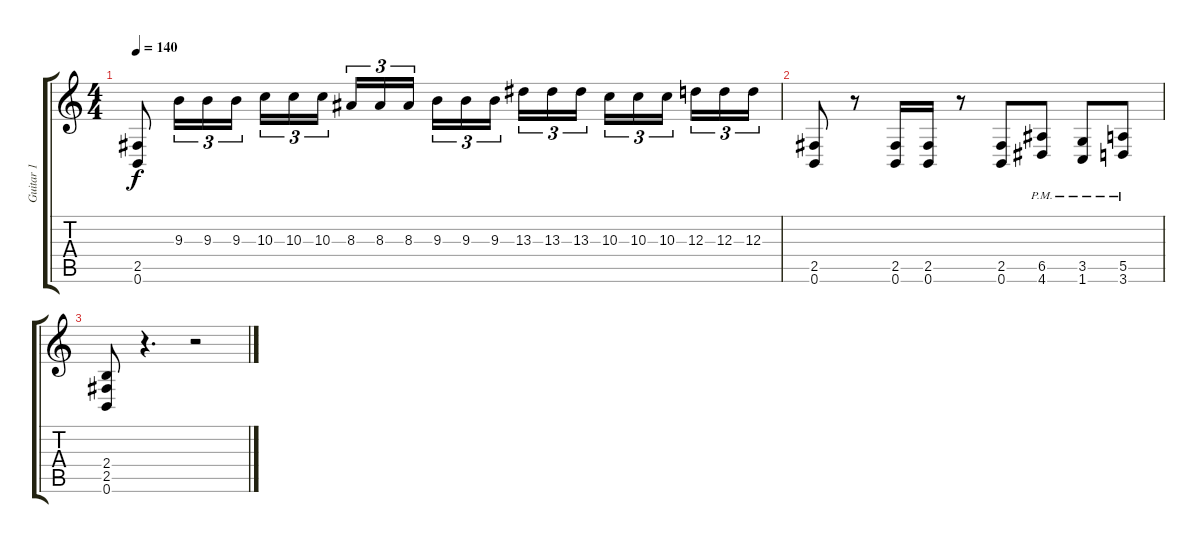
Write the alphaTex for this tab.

\track ("Guitar 1" "Guitar 1") {instrument distortionguitar}
\staff {score tabs}
\tuning (B3 Gb3 D3 A2 E2 B1) {hide}
\ts (4 4)
\tempo 140
\clef g2
\ks c
(2.5 0.6).8{dy f} 9.3.16{tu (3 2)} 9.3.16{tu (3 2)} 9.3.16{tu (3 2)} 10.3.16{tu (3 2)} 10.3.16{tu (3 2)} 10.3.16{tu (3 2) beam splitsecondary} 8.3.16{tu (3 2)} 8.3.16{tu (3 2)} 8.3.16{tu (3 2)} 9.3.16{tu (3 2)} 9.3.16{tu (3 2)} 9.3.16{tu (3 2) beam splitsecondary} 13.3.16{tu (3 2)} 13.3.16{tu (3 2)} 13.3.16{tu (3 2)} 10.3.16{tu (3 2)} 10.3.16{tu (3 2)} 10.3.16{tu (3 2) beam splitsecondary} 12.3.16{tu (3 2)} 12.3.16{tu (3 2)} 12.3.16{tu (3 2)} |
(2.5 0.6).8 r.8 (2.5 0.6).16 (2.5 0.6).16 r.8 (2.5 0.6).8 (6.5{pm} 4.6{pm}).8 (3.5{pm} 1.6{pm}).8 (5.5{pm} 3.6{pm}).8 |
(2.4 2.5 0.6).8 r.4{d} r.2
